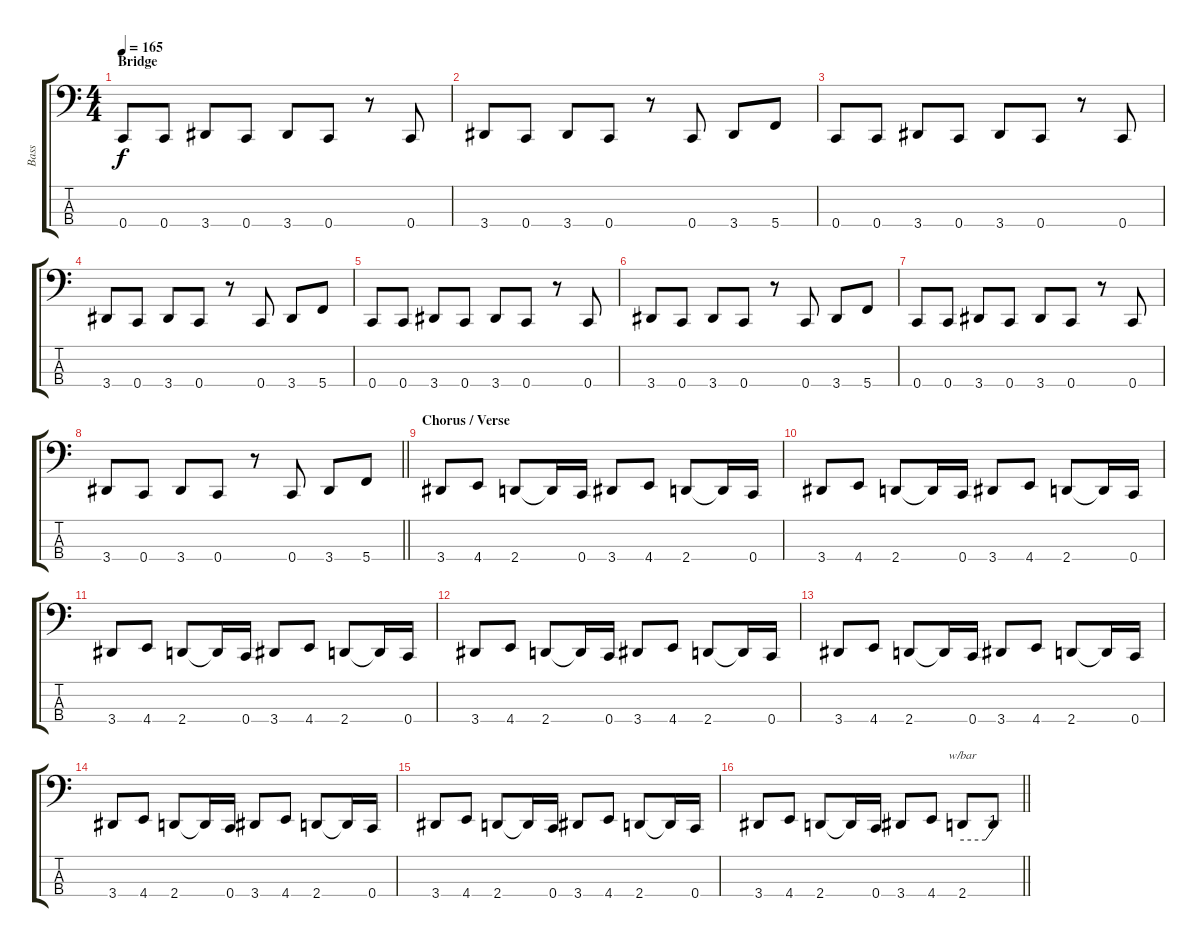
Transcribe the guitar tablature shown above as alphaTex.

\track ("Bass" "Bass") {instrument electricbassfinger}
\staff {score tabs}
\tuning (F2 C2 G1 C1) {hide}
\ts (4 4)
\section ("" "Bridge")
\tempo 165
\clef f4
\ks c
0.4.8{dy f} 0.4.8 3.4.8 0.4.8 3.4.8 0.4.8 r.8 0.4.8 |
3.4.8 0.4.8 3.4.8 0.4.8 r.8 0.4.8 3.4.8 5.4.8 |
0.4.8 0.4.8 3.4.8 0.4.8 3.4.8 0.4.8 r.8 0.4.8 |
3.4.8 0.4.8 3.4.8 0.4.8 r.8 0.4.8 3.4.8 5.4.8 |
0.4.8 0.4.8 3.4.8 0.4.8 3.4.8 0.4.8 r.8 0.4.8 |
3.4.8 0.4.8 3.4.8 0.4.8 r.8 0.4.8 3.4.8 5.4.8 |
0.4.8 0.4.8 3.4.8 0.4.8 3.4.8 0.4.8 r.8 0.4.8 |
\barLineRight lightlight
3.4.8 0.4.8 3.4.8 0.4.8 r.8 0.4.8 3.4.8 5.4.8 |
\section ("" "Chorus / Verse")
3.4.8 4.4.8 2.4.8 2.4{t}.16 0.4.16 3.4.8 4.4.8 2.4.8 2.4{t}.16 0.4.16 |
3.4.8 4.4.8 2.4.8 2.4{t}.16 0.4.16 3.4.8 4.4.8 2.4.8 2.4{t}.16 0.4.16 |
3.4.8 4.4.8 2.4.8 2.4{t}.16 0.4.16 3.4.8 4.4.8 2.4.8 2.4{t}.16 0.4.16 |
3.4.8 4.4.8 2.4.8 2.4{t}.16 0.4.16 3.4.8 4.4.8 2.4.8 2.4{t}.16 0.4.16 |
3.4.8 4.4.8 2.4.8 2.4{t}.16 0.4.16 3.4.8 4.4.8 2.4.8 2.4{t}.16 0.4.16 |
3.4.8 4.4.8 2.4.8 2.4{t}.16 0.4.16 3.4.8 4.4.8 2.4.8 2.4{t}.16 0.4.16 |
3.4.8 4.4.8 2.4.8 2.4{t}.16 0.4.16 3.4.8 4.4.8 2.4.8 2.4{t}.16 0.4.16 |
\barLineRight lightlight
3.4.8 4.4.8 2.4.8 2.4{t}.16 0.4.16 3.4.8 4.4.8 2.4.8{tbe (custom default 0 0 45 0 60 4)} 2.4{t}.8
